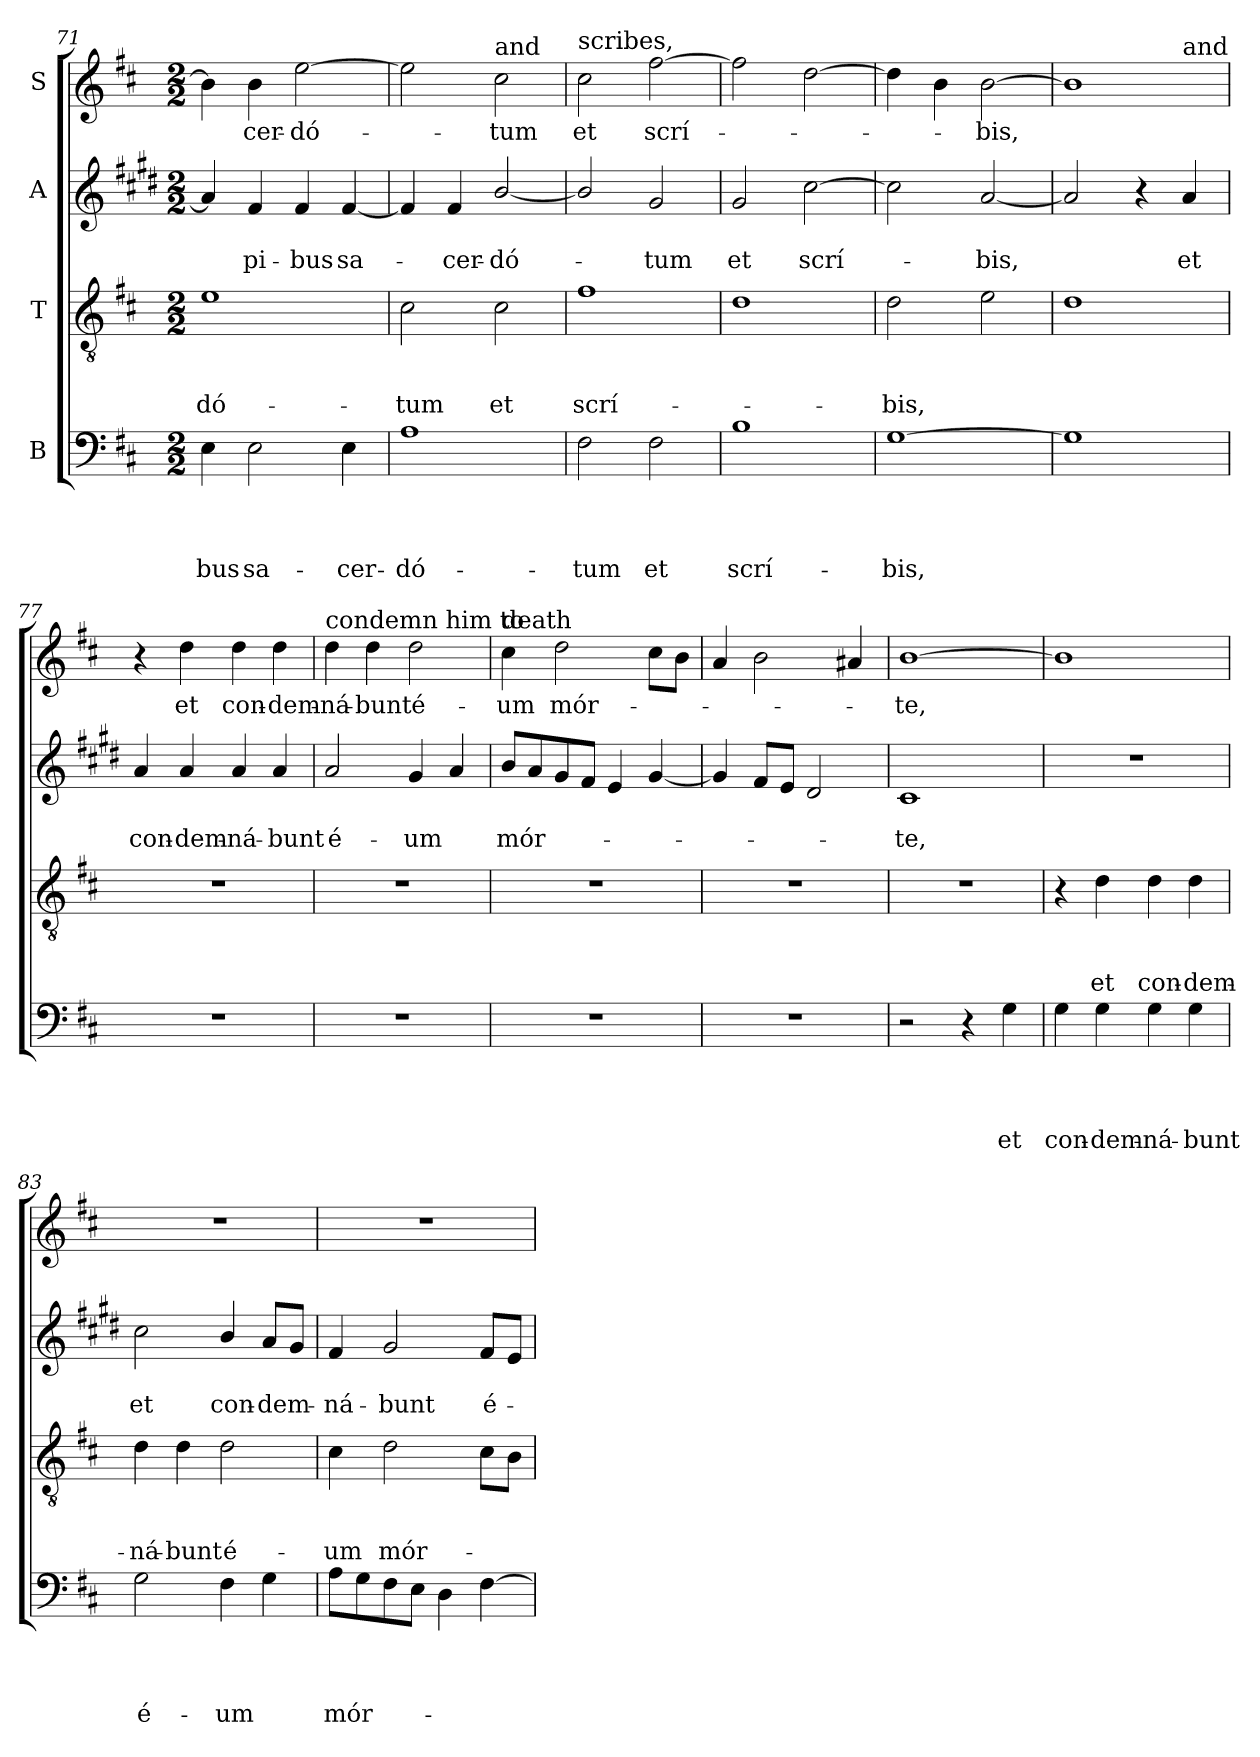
**kern	**text	**text	**text	**text	**kern	**text	**text	**text	**kern	**text	**text	**kern	**text
*part4	*part4	*part4	*part4	*part4	*part3	*part3	*part3	*part3	*part2	*part2	*part2	*part1	*part1
*staff4	*staff4	*staff4	*staff4	*staff4	*staff3	*staff3	*staff3	*staff3	*staff2	*staff2	*staff2	*staff1	*staff1
*I"B	*	*	*	*	*I"T	*	*	*	*I"A	*	*	*I"S	*
!!LO:PB:g=z
*clefF4	*	*	*	*	*clefGv2	*	*	*	*clefG2	*	*	*clefG2	*
*	*	*	*	*	*	*	*	*	*ITrd1c2	*	*	*	*
*k[f#c#]	*	*	*	*	*k[f#c#]	*	*	*	*k[f#c#]	*	*	*k[f#c#]	*
*D:	*	*	*	*	*D:	*	*	*	*D:	*	*	*D:	*
*M2/2	*	*	*	*	*M2/2	*	*	*	*M2/2	*	*	*M2/2	*
=71	=71	=71	=71	=71	=71	=71	=71	=71	=71	=71	=71	=71	=71
!	!	!	!	!LO:LY:b	!	!	!	!LO:LY:b	!	!	!	!	!
4E\	.	.	.	-bus	1e	.	.	-dó-	4g/]	.	.	4b\]	.
!	!	!	!	!LO:LY:b	!	!	!	!	!	!	!LO:LY:b	!	!LO:LY:b
2E\	.	.	.	sa-	.	.	.	.	4e/	.	-pi-	4b\	-cer-
!	!	!	!	!	!	!	!	!	!	!	!LO:LY:b	!	!LO:LY:b
.	.	.	.	.	.	.	.	.	4e/	.	-bus	[2ee\	-dó-
!	!	!	!	!LO:LY:b	!	!	!	!	!	!	!LO:LY:b	!	!
4E\	.	.	.	-cer-	.	.	.	.	[4e/	.	sa-	.	.
=72	=72	=72	=72	=72	=72	=72	=72	=72	=72	=72	=72	=72	=72
!	!	!	!	!LO:LY:b	!	!	!	!LO:LY:b	!	!	!	!	!
1A	.	.	.	-dó-	2c#\	.	.	-tum	4e/]	.	.	2ee\]	.
!	!	!	!	!	!	!	!	!	!	!	!LO:LY:b	!	!
.	.	.	.	.	.	.	.	.	4e/	.	-cer-	.	.
!	!	!	!	!	!	!	!	!	!	!	!	!LO:TX:a:t=and	!
!	!	!	!	!	!	!	!	!LO:LY:b	!	!	!LO:LY:b	!	!LO:LY:b
.	.	.	.	.	2c#\	.	.	et	[2a/	.	-dó-	2cc#\	-tum
=73	=73	=73	=73	=73	=73	=73	=73	=73	=73	=73	=73	=73	=73
!	!	!	!	!	!	!	!	!	!	!	!	!LO:TX:a:t=scribes,	!
!	!	!	!	!LO:LY:b	!	!	!	!LO:LY:b	!	!	!	!	!LO:LY:b
2F#\	.	.	.	-tum	1f#	.	.	scrí-	2a/]	.	.	2cc#\	et
!	!	!	!	!LO:LY:b	!	!	!	!	!	!	!LO:LY:b	!	!LO:LY:b
2F#\	.	.	.	et	.	.	.	.	2f#/	.	-tum	[2ff#\	scrí-
=74	=74	=74	=74	=74	=74	=74	=74	=74	=74	=74	=74	=74	=74
!	!	!	!	!LO:LY:b	!	!	!	!	!	!	!LO:LY:b	!	!
1B	.	.	.	scrí-	1d	.	.	.	2f#/	.	et	2ff#\]	.
!	!	!	!	!	!	!	!	!	!	!	!LO:LY:b	!	!
.	.	.	.	.	.	.	.	.	[2b\	.	scrí-	[2dd\	.
=75	=75	=75	=75	=75	=75	=75	=75	=75	=75	=75	=75	=75	=75
!	!	!	!	!LO:LY:b	!	!	!	!LO:LY:b	!	!	!	!	!
[1G	.	.	.	-bis,	2d\	.	.	-bis,	2b\]	.	.	4dd\]	.
.	.	.	.	.	.	.	.	.	.	.	.	4b\	.
!	!	!	!	!	!	!	!	!	!	!	!LO:LY:b	!	!LO:LY:b
.	.	.	.	.	2e\	.	.	.	[2g/	.	-bis,	[2b\	-bis,
=76	=76	=76	=76	=76	=76	=76	=76	=76	=76	=76	=76	=76	=76
*	*	*	*	*	*	*	*	*	*	*	*	*^	*
1G]	.	.	.	.	1d	.	.	.	2g/]	.	.	1b]	2.ryy	.
.	.	.	.	.	.	.	.	.	4r	.	.	.	.	.
!	!	!	!	!	!	!	!	!	!	!	!	!	!LO:TX:a:t=and	!
!	!	!	!	!	!	!	!	!	!	!	!LO:LY:b	!	!	!
.	.	.	.	.	.	.	.	.	4g/	.	et	.	4ryy	.
!!LO:LB:g=z
=77	=77	=77	=77	=77	=77	=77	=77	=77	=77	=77	=77	=77	=77	=77
!	!	!	!	!	!	!	!	!	!	!	!	!LO:TX:a:t=they will	!	!
!	!	!	!	!	!	!	!	!	!	!	!LO:LY:b	!	!	!
*	*	*	*	*	*	*	*	*	*	*	*	*v	*v	*
1r	.	.	.	.	1r	.	.	.	4g/	.	con-	4r	.
!	!	!	!	!	!	!	!	!	!	!	!LO:LY:b	!	!LO:LY:b
.	.	.	.	.	.	.	.	.	4g/	.	-dem-	4dd\	et
!	!	!	!	!	!	!	!	!	!	!	!LO:LY:b	!	!LO:LY:b
.	.	.	.	.	.	.	.	.	4g/	.	-ná-	4dd\	con-
!	!	!	!	!	!	!	!	!	!	!	!LO:LY:b	!	!LO:LY:b
.	.	.	.	.	.	.	.	.	4g/	.	-bunt	4dd\	-dem-
=78	=78	=78	=78	=78	=78	=78	=78	=78	=78	=78	=78	=78	=78
!	!	!	!	!	!	!	!	!	!	!	!	!LO:TX:a:t=condemn him to	!
!	!	!	!	!	!	!	!	!	!	!	!LO:LY:b	!	!LO:LY:b
1r	.	.	.	.	1r	.	.	.	2g/	.	é-	4dd\	-ná-
!	!	!	!	!	!	!	!	!	!	!	!	!	!LO:LY:b
.	.	.	.	.	.	.	.	.	.	.	.	4dd\	-bunt
!	!	!	!	!	!	!	!	!	!	!	!LO:LY:b	!	!LO:LY:b
.	.	.	.	.	.	.	.	.	4f#/	.	-um	2dd\	é-
.	.	.	.	.	.	.	.	.	4g/	.	.	.	.
=79	=79	=79	=79	=79	=79	=79	=79	=79	=79	=79	=79	=79	=79
!	!	!	!	!	!	!	!	!	!	!	!	!LO:TX:a:t=death	!
!	!	!	!	!	!	!	!	!	!	!	!LO:LY:b	!	!LO:LY:b
1r	.	.	.	.	1r	.	.	.	8a/L	.	mór-	4cc#\	-um
.	.	.	.	.	.	.	.	.	8g/	.	.	.	.
!	!	!	!	!	!	!	!	!	!	!	!	!	!LO:LY:b
.	.	.	.	.	.	.	.	.	8f#/	.	.	2dd\	mór-
.	.	.	.	.	.	.	.	.	8e/J	.	.	.	.
.	.	.	.	.	.	.	.	.	4d/	.	.	.	.
.	.	.	.	.	.	.	.	.	[4f#/	.	.	8cc#\L	.
.	.	.	.	.	.	.	.	.	.	.	.	8b\J	.
=80	=80	=80	=80	=80	=80	=80	=80	=80	=80	=80	=80	=80	=80
1r	.	.	.	.	1r	.	.	.	4f#/]	.	.	4a/	.
.	.	.	.	.	.	.	.	.	8e/L	.	.	2b\	.
.	.	.	.	.	.	.	.	.	8d/J	.	.	.	.
.	.	.	.	.	.	.	.	.	2c#/	.	.	.	.
.	.	.	.	.	.	.	.	.	.	.	.	4a#/	.
=81	=81	=81	=81	=81	=81	=81	=81	=81	=81	=81	=81	=81	=81
!	!	!	!	!	!	!	!	!	!	!	!LO:LY:b	!	!LO:LY:b
2r	.	.	.	.	1r	.	.	.	1B	.	-te,	[1b	-te,
4r	.	.	.	.	.	.	.	.	.	.	.	.	.
!	!	!	!	!LO:LY:b	!	!	!	!	!	!	!	!	!
4G\	.	.	.	et	.	.	.	.	.	.	.	.	.
=82	=82	=82	=82	=82	=82	=82	=82	=82	=82	=82	=82	=82	=82
!	!	!	!	!LO:LY:b	!	!	!	!	!	!	!	!	!
4G\	.	.	.	con-	4r	.	.	.	1r	.	.	1b]	.
!	!	!	!	!LO:LY:b	!	!	!	!LO:LY:b	!	!	!	!	!
4G\	.	.	.	-dem-	4d\	.	.	et	.	.	.	.	.
!	!	!	!	!LO:LY:b	!	!	!	!LO:LY:b	!	!	!	!	!
4G\	.	.	.	-ná-	4d\	.	.	con-	.	.	.	.	.
!	!	!	!	!LO:LY:b	!	!	!	!LO:LY:b	!	!	!	!	!
4G\	.	.	.	-bunt	4d\	.	.	-dem-	.	.	.	.	.
!!LO:PB:g=z
=83	=83	=83	=83	=83	=83	=83	=83	=83	=83	=83	=83	=83	=83
!	!	!	!	!LO:LY:b	!	!	!	!LO:LY:b	!	!	!LO:LY:b	!	!
2G\	.	.	.	é-	4d\	.	.	-ná-	2b\	.	et	1r	.
!	!	!	!	!	!	!	!	!LO:LY:b	!	!	!	!	!
.	.	.	.	.	4d\	.	.	-bunt	.	.	.	.	.
!	!	!	!	!LO:LY:b	!	!	!	!LO:LY:b	!	!	!LO:LY:b	!	!
4F#\	.	.	.	-um	2d\	.	.	é-	4a/	.	con-	.	.
!	!	!	!	!	!	!	!	!	!	!	!LO:LY:b	!	!
4G\	.	.	.	.	.	.	.	.	8g/L	.	-dem-	.	.
.	.	.	.	.	.	.	.	.	8f#/J	.	.	.	.
=84	=84	=84	=84	=84	=84	=84	=84	=84	=84	=84	=84	=84	=84
!	!	!	!	!LO:LY:b	!	!	!	!LO:LY:b	!	!	!LO:LY:b	!	!
8A\L	.	.	.	mór-	4c#\	.	.	-um	4e/	.	-ná-	1r	.
8G\	.	.	.	.	.	.	.	.	.	.	.	.	.
!	!	!	!	!	!	!	!	!LO:LY:b	!	!	!LO:LY:b	!	!
8F#\	.	.	.	.	2d\	.	.	mór-	2f#/	.	-bunt	.	.
8E\J	.	.	.	.	.	.	.	.	.	.	.	.	.
4D\	.	.	.	.	.	.	.	.	.	.	.	.	.
!	!	!	!	!	!	!	!	!	!	!	!LO:LY:b	!	!
[4F#\	.	.	.	.	8c#\L	.	.	.	8e/L	.	é-	.	.
.	.	.	.	.	8B\J	.	.	.	8d/J	.	.	.	.
=	=	=	=	=	=	=	=	=	=	=	=	=	=
*-	*-	*-	*-	*-	*-	*-	*-	*-	*-	*-	*-	*-	*-
